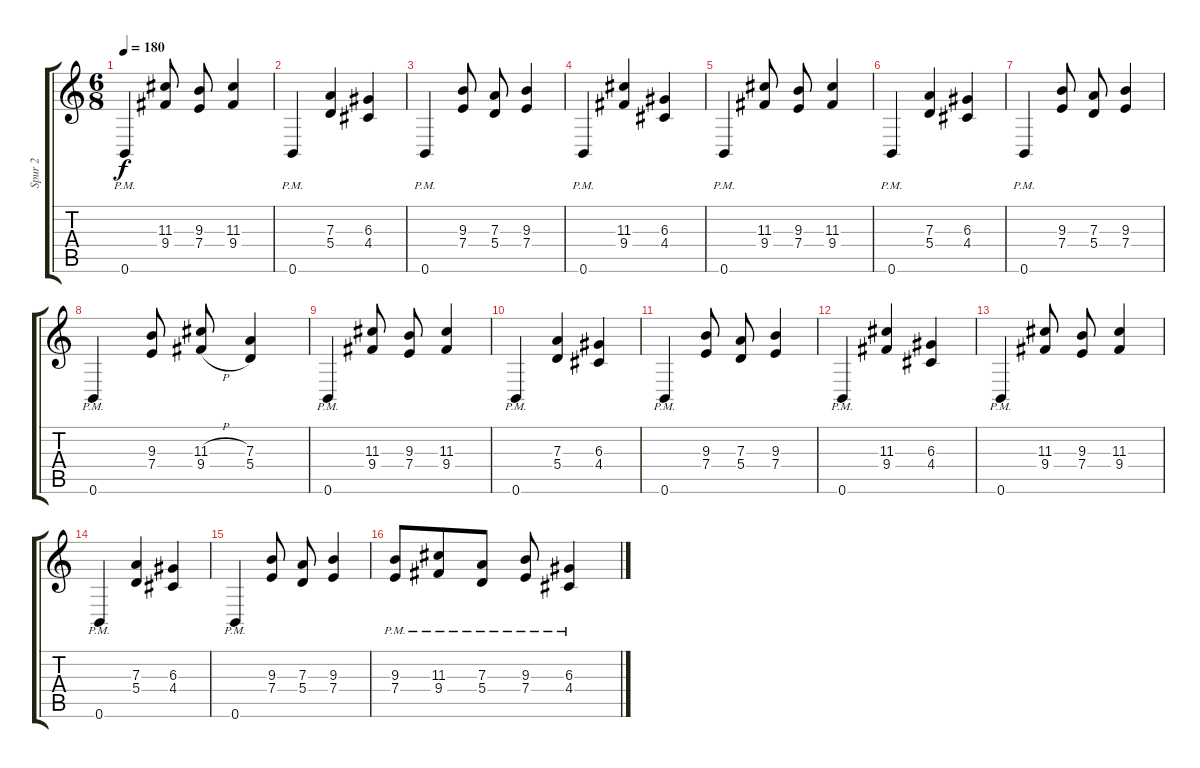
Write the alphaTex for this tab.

\track ("Spur 2" "Spur 2") {instrument distortionguitar}
\staff {score tabs}
\tuning (B3 Gb3 D3 A2 E2 B1) {hide}
\ts (6 8)
\tempo 180
\clef g2
\ks c
0.6{pm}.4{dy f} (11.3 9.4).8 (9.3 7.4).8 (11.3 9.4).4 |
0.6{pm}.4 (7.3 5.4).4 (6.3 4.4).4 |
0.6{pm}.4 (9.3 7.4).8 (7.3 5.4).8 (9.3 7.4).4 |
0.6{pm}.4 (11.3 9.4).4 (6.3 4.4).4 |
0.6{pm}.4 (11.3 9.4).8 (9.3 7.4).8 (11.3 9.4).4 |
0.6{pm}.4 (7.3 5.4).4 (6.3 4.4).4 |
0.6{pm}.4 (9.3 7.4).8 (7.3 5.4).8 (9.3 7.4).4 |
0.6{pm}.4 (9.3 7.4).8 (11.3{h} 9.4{h}).8 (7.3 5.4).4 |
0.6{pm}.4 (11.3 9.4).8 (9.3 7.4).8 (11.3 9.4).4 |
0.6{pm}.4 (7.3 5.4).4 (6.3 4.4).4 |
0.6{pm}.4 (9.3 7.4).8 (7.3 5.4).8 (9.3 7.4).4 |
0.6{pm}.4 (11.3 9.4).4 (6.3 4.4).4 |
0.6{pm}.4 (11.3 9.4).8 (9.3 7.4).8 (11.3 9.4).4 |
0.6{pm}.4 (7.3 5.4).4 (6.3 4.4).4 |
0.6{pm}.4 (9.3 7.4).8 (7.3 5.4).8 (9.3 7.4).4 |
(9.3{pm} 7.4{pm}).8 (11.3{pm} 9.4{pm}).8 (7.3{pm} 5.4{pm}).8 (9.3{pm} 7.4{pm}).8 (6.3{pm} 4.4{pm}).4
